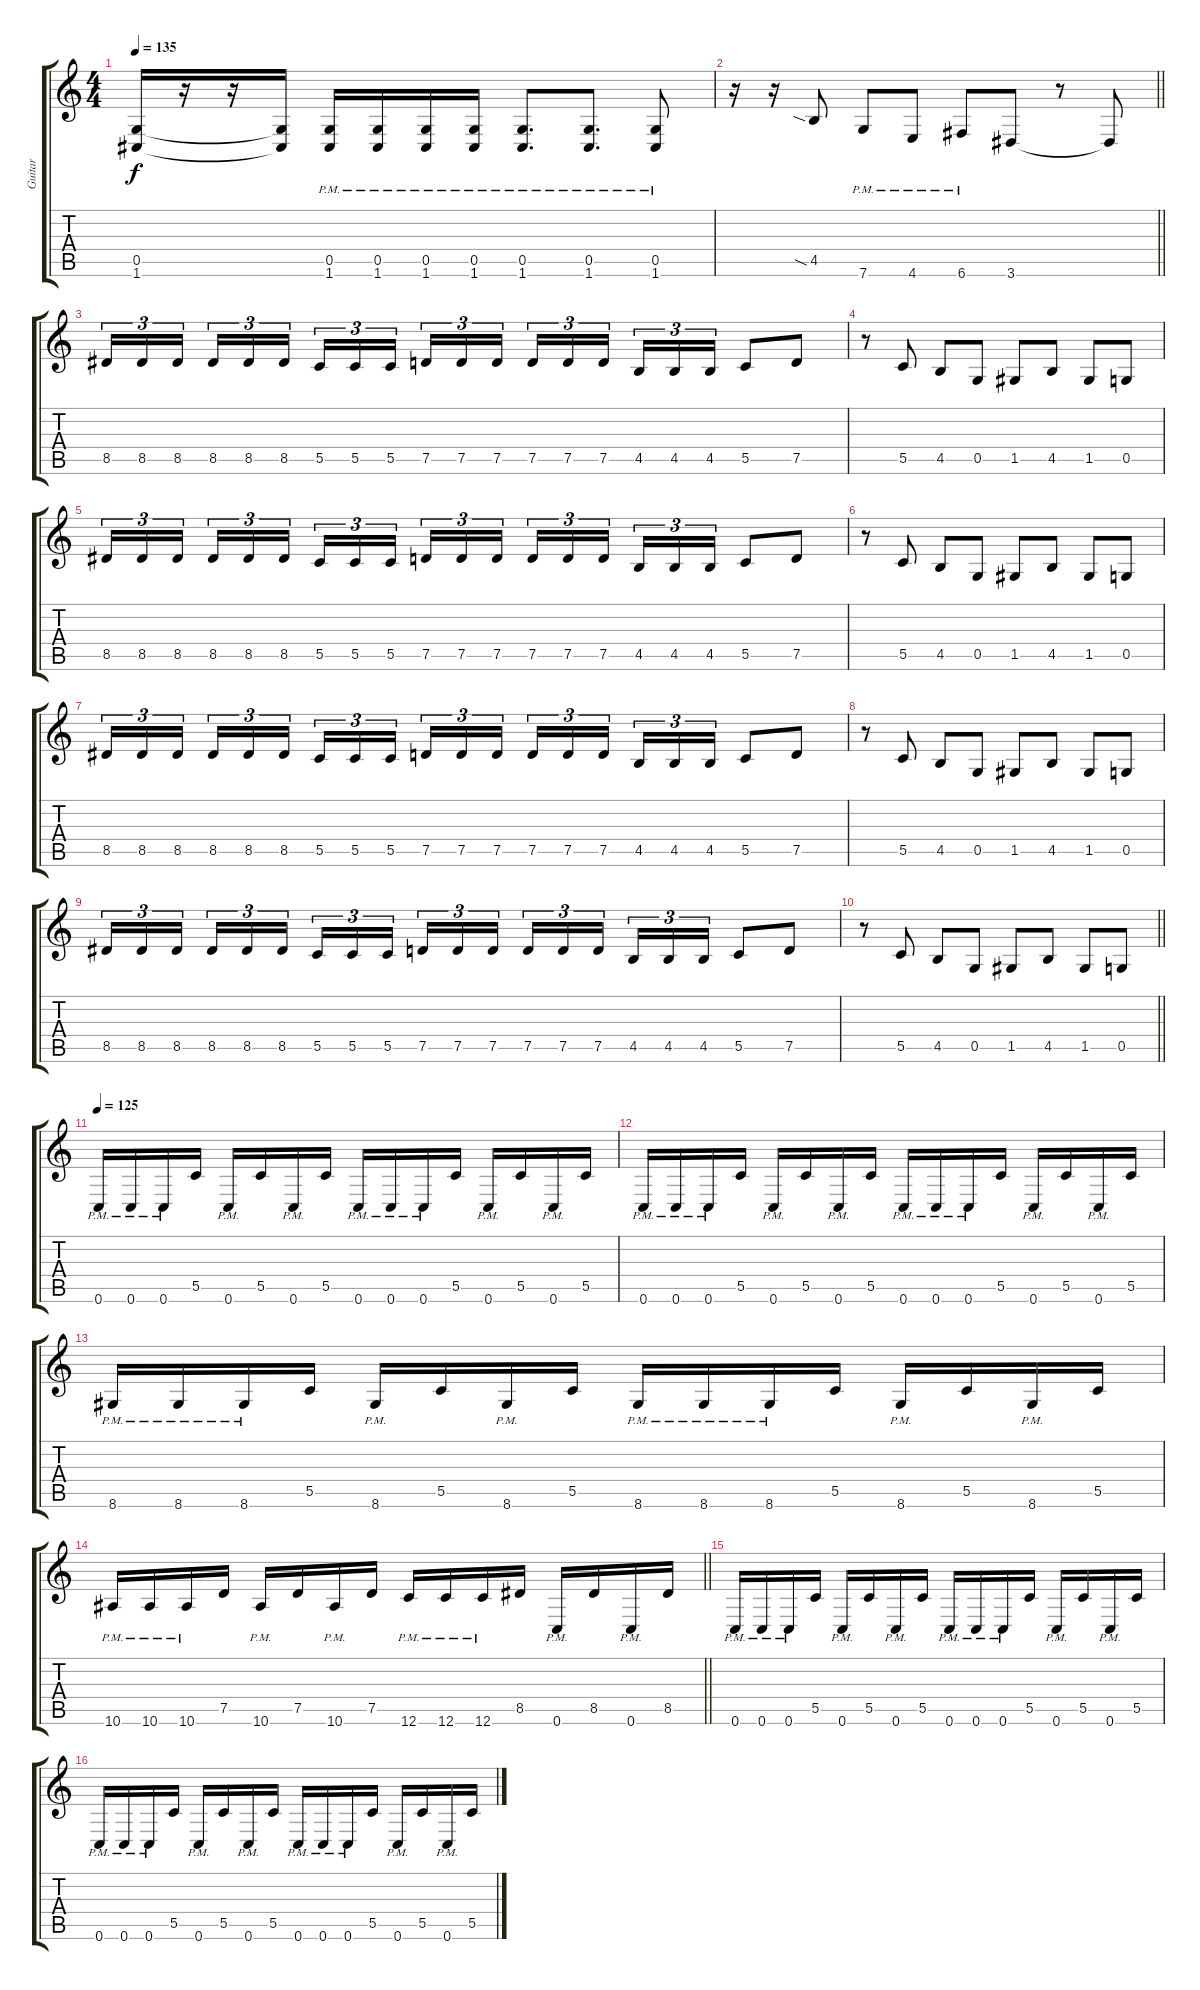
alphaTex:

\track ("Guitar" "Guitar") {instrument distortionguitar}
\staff {score tabs}
\tuning (D4 A3 F3 C3 G2 C2) {hide}
\ts (4 4)
\tempo 135
\clef g2
\ks c
(0.5 1.6).16{dy f} r.16 r.16 (0.5{t} 1.6{t}).16 (0.5{pm} 1.6{pm}).16 (0.5{pm} 1.6{pm}).16 (0.5{pm} 1.6{pm}).16 (0.5{pm} 1.6{pm}).16 (0.5{pm} 1.6{pm}).8{d} (0.5{pm} 1.6{pm}).8{d} (0.5{pm} 1.6{pm}).8 |
\barLineRight lightlight
r.16 r.16 4.5{sia}.8 7.6{pm}.8 4.6{pm}.8 6.6{pm}.8 3.6.8 r.8 3.6{t}.8 |
\section ("" "")
8.5.16{tu (3 2)} 8.5.16{tu (3 2)} 8.5.16{tu (3 2) beam splitsecondary} 8.5.16{tu (3 2)} 8.5.16{tu (3 2)} 8.5.16{tu (3 2)} 5.5.16{tu (3 2)} 5.5.16{tu (3 2)} 5.5.16{tu (3 2) beam splitsecondary} 7.5.16{tu (3 2)} 7.5.16{tu (3 2)} 7.5.16{tu (3 2)} 7.5.16{tu (3 2)} 7.5.16{tu (3 2)} 7.5.16{tu (3 2) beam splitsecondary} 4.5.16{tu (3 2)} 4.5.16{tu (3 2)} 4.5.16{tu (3 2)} 5.5.8 7.5.8 |
r.8 5.5.8 4.5.8 0.5.8 1.5.8 4.5.8 1.5.8 0.5.8 |
8.5.16{tu (3 2)} 8.5.16{tu (3 2)} 8.5.16{tu (3 2) beam splitsecondary} 8.5.16{tu (3 2)} 8.5.16{tu (3 2)} 8.5.16{tu (3 2)} 5.5.16{tu (3 2)} 5.5.16{tu (3 2)} 5.5.16{tu (3 2) beam splitsecondary} 7.5.16{tu (3 2)} 7.5.16{tu (3 2)} 7.5.16{tu (3 2)} 7.5.16{tu (3 2)} 7.5.16{tu (3 2)} 7.5.16{tu (3 2) beam splitsecondary} 4.5.16{tu (3 2)} 4.5.16{tu (3 2)} 4.5.16{tu (3 2)} 5.5.8 7.5.8 |
r.8 5.5.8 4.5.8 0.5.8 1.5.8 4.5.8 1.5.8 0.5.8 |
8.5.16{tu (3 2)} 8.5.16{tu (3 2)} 8.5.16{tu (3 2) beam splitsecondary} 8.5.16{tu (3 2)} 8.5.16{tu (3 2)} 8.5.16{tu (3 2)} 5.5.16{tu (3 2)} 5.5.16{tu (3 2)} 5.5.16{tu (3 2) beam splitsecondary} 7.5.16{tu (3 2)} 7.5.16{tu (3 2)} 7.5.16{tu (3 2)} 7.5.16{tu (3 2)} 7.5.16{tu (3 2)} 7.5.16{tu (3 2) beam splitsecondary} 4.5.16{tu (3 2)} 4.5.16{tu (3 2)} 4.5.16{tu (3 2)} 5.5.8 7.5.8 |
r.8 5.5.8 4.5.8 0.5.8 1.5.8 4.5.8 1.5.8 0.5.8 |
8.5.16{tu (3 2)} 8.5.16{tu (3 2)} 8.5.16{tu (3 2) beam splitsecondary} 8.5.16{tu (3 2)} 8.5.16{tu (3 2)} 8.5.16{tu (3 2)} 5.5.16{tu (3 2)} 5.5.16{tu (3 2)} 5.5.16{tu (3 2) beam splitsecondary} 7.5.16{tu (3 2)} 7.5.16{tu (3 2)} 7.5.16{tu (3 2)} 7.5.16{tu (3 2)} 7.5.16{tu (3 2)} 7.5.16{tu (3 2) beam splitsecondary} 4.5.16{tu (3 2)} 4.5.16{tu (3 2)} 4.5.16{tu (3 2)} 5.5.8 7.5.8 |
\barLineRight lightlight
r.8 5.5.8 4.5.8 0.5.8 1.5.8 4.5.8 1.5.8 0.5.8 |
\section ("" "")
\tempo 125
0.6{pm}.16 0.6{pm}.16 0.6{pm}.16 5.5.16 0.6{pm}.16 5.5.16 0.6{pm}.16 5.5.16 0.6{pm}.16 0.6{pm}.16 0.6{pm}.16 5.5.16 0.6{pm}.16 5.5.16 0.6{pm}.16 5.5.16 |
0.6{pm}.16 0.6{pm}.16 0.6{pm}.16 5.5.16 0.6{pm}.16 5.5.16 0.6{pm}.16 5.5.16 0.6{pm}.16 0.6{pm}.16 0.6{pm}.16 5.5.16 0.6{pm}.16 5.5.16 0.6{pm}.16 5.5.16 |
8.6{pm}.16 8.6{pm}.16 8.6{pm}.16 5.5.16 8.6{pm}.16 5.5.16 8.6{pm}.16 5.5.16 8.6{pm}.16 8.6{pm}.16 8.6{pm}.16 5.5.16 8.6{pm}.16 5.5.16 8.6{pm}.16 5.5.16 |
\barLineRight lightlight
10.6{pm}.16 10.6{pm}.16 10.6{pm}.16 7.5.16 10.6{pm}.16 7.5.16 10.6{pm}.16 7.5.16 12.6{pm}.16 12.6{pm}.16 12.6{pm}.16 8.5.16 0.6{pm}.16 8.5.16 0.6{pm}.16 8.5.16 |
\section ("" "")
0.6{pm}.16 0.6{pm}.16 0.6{pm}.16 5.5.16 0.6{pm}.16 5.5.16 0.6{pm}.16 5.5.16 0.6{pm}.16 0.6{pm}.16 0.6{pm}.16 5.5.16 0.6{pm}.16 5.5.16 0.6{pm}.16 5.5.16 |
0.6{pm}.16 0.6{pm}.16 0.6{pm}.16 5.5.16 0.6{pm}.16 5.5.16 0.6{pm}.16 5.5.16 0.6{pm}.16 0.6{pm}.16 0.6{pm}.16 5.5.16 0.6{pm}.16 5.5.16 0.6{pm}.16 5.5.16
